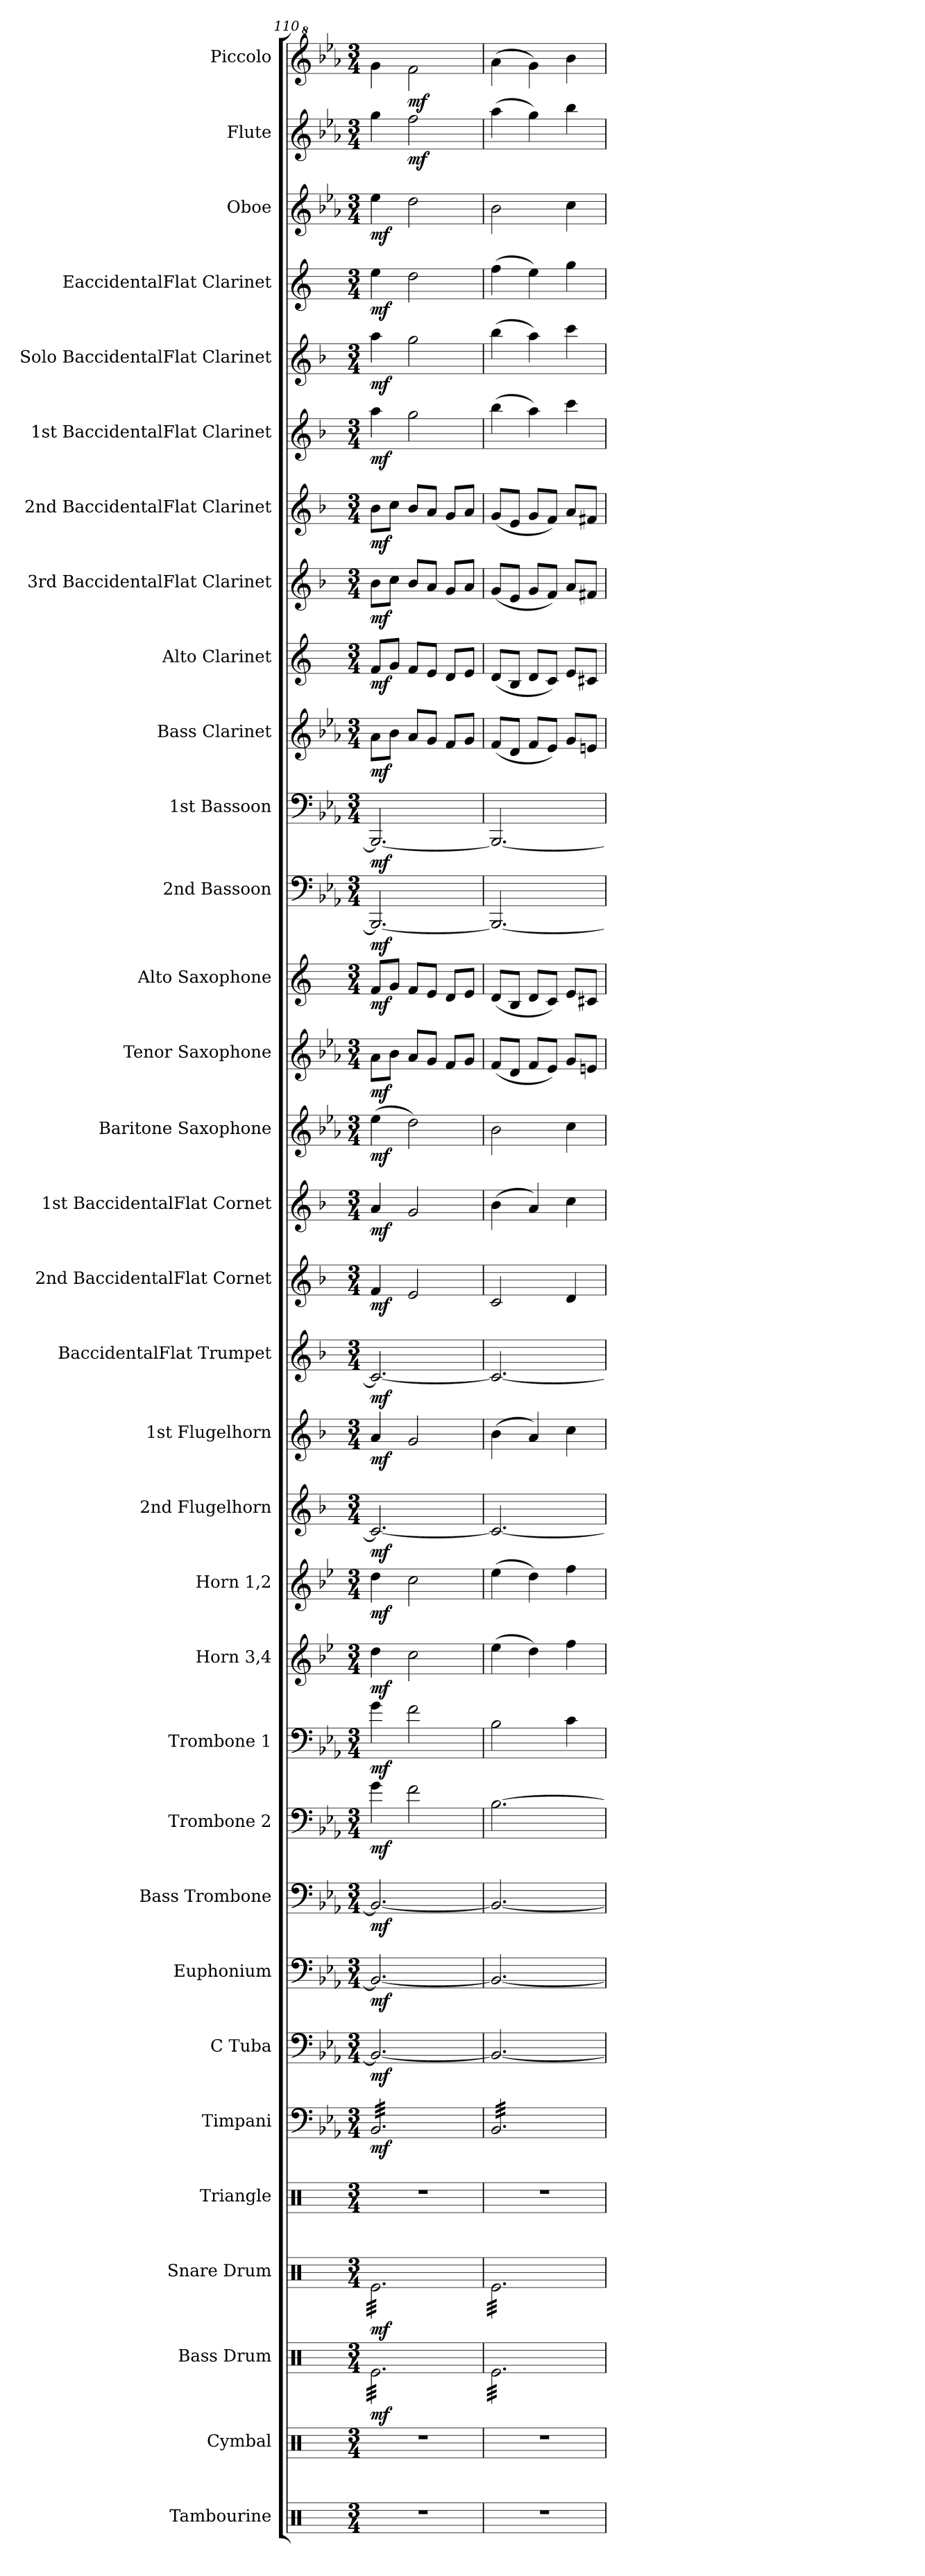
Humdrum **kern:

**kern	**kern	**kern	**dynam	**kern	**dynam	**kern	**kern	**dynam	**kern	**dynam	**kern	**dynam	**kern	**dynam	**kern	**dynam	**kern	**dynam	**kern	**dynam	**kern	**dynam	**kern	**dynam	**kern	**dynam	**kern	**dynam	**kern	**dynam	**kern	**dynam	**kern	**dynam	**kern	**dynam	**kern	**dynam	**kern	**dynam	**kern	**dynam	**kern	**dynam	**kern	**dynam	**kern	**dynam	**kern	**dynam	**kern	**dynam	**kern	**dynam	**kern	**dynam	**kern	**dynam	**kern	**dynam	**kern	**dynam
*part33	*part32	*part31	*part31	*part30	*part30	*part29	*part28	*part28	*part27	*part27	*part26	*part26	*part25	*part25	*part24	*part24	*part23	*part23	*part22	*part22	*part21	*part21	*part20	*part20	*part19	*part19	*part18	*part18	*part17	*part17	*part16	*part16	*part15	*part15	*part14	*part14	*part13	*part13	*part12	*part12	*part11	*part11	*part10	*part10	*part9	*part9	*part8	*part8	*part7	*part7	*part6	*part6	*part5	*part5	*part4	*part4	*part3	*part3	*part2	*part2	*part1	*part1
*staff33	*staff32	*staff31	*staff31	*staff30	*staff30	*staff29	*staff28	*staff28	*staff27	*staff27	*staff26	*staff26	*staff25	*staff25	*staff24	*staff24	*staff23	*staff23	*staff22	*staff22	*staff21	*staff21	*staff20	*staff20	*staff19	*staff19	*staff18	*staff18	*staff17	*staff17	*staff16	*staff16	*staff15	*staff15	*staff14	*staff14	*staff13	*staff13	*staff12	*staff12	*staff11	*staff11	*staff10	*staff10	*staff9	*staff9	*staff8	*staff8	*staff7	*staff7	*staff6	*staff6	*staff5	*staff5	*staff4	*staff4	*staff3	*staff3	*staff2	*staff2	*staff1	*staff1
*I"Tambourine	*I"Cymbal	*I"Bass Drum	*	*I"Snare Drum	*	*I"Triangle	*I"Timpani	*	*I"C Tuba	*	*I"Euphonium	*	*I"Bass Trombone	*	*I"Trombone 2	*	*I"Trombone 1	*	*I"Horn 3,4	*	*I"Horn 1,2	*	*I"2nd Flugelhorn	*	*I"1st Flugelhorn	*	*I"BaccidentalFlat Trumpet	*	*I"2nd BaccidentalFlat Cornet	*	*I"1st BaccidentalFlat Cornet	*	*I"Baritone Saxophone	*	*I"Tenor Saxophone	*	*I"Alto Saxophone	*	*I"2nd Bassoon	*	*I"1st Bassoon	*	*I"Bass Clarinet	*	*I"Alto Clarinet	*	*I"3rd BaccidentalFlat Clarinet	*	*I"2nd BaccidentalFlat Clarinet	*	*I"1st BaccidentalFlat Clarinet	*	*I"Solo BaccidentalFlat Clarinet	*	*I"EaccidentalFlat Clarinet	*	*I"Oboe	*	*I"Flute	*	*I"Piccolo	*
*I'Tamb.	*I'Cym.	*I'B. Dr.	*	*I'Sn. Dr.	*	*I'Trgl.	*I'Timp.	*	*I'C Tu.	*	*I'Eu.	*	*I'B. Trb.	*	*I'Trb. 2	*	*I'Trb. 1	*	*I'Hn. 3,4	*	*I'Hn. 1,2	*	*I'2nd Flghn.	*	*I'1st Flghn.	*	*I'BaccidentalFlat Tpt.	*	*I'2nd BaccidentalFlat Cnt.	*	*I'1st BaccidentalFlat Cnt.	*	*I'Bar. Sax.	*	*I'T. Sax.	*	*I'A. Sax.	*	*I'2nd Bsn.	*	*I'1st Bsn.	*	*I'B. Cl.	*	*I'A. Cl.	*	*I'3rd BaccidentalFlat Cl.	*	*I'2nd BaccidentalFlat Cl.	*	*I'1st BaccidentalFlat Cl.	*	*I'Solo BaccidentalFlat Cl.	*	*I'EaccidentalFlat Cl.	*	*I'Ob.	*	*I'Fl.	*	*I'Picc.	*
*clefX	*clefX	*clefX	*	*clefX	*	*clefX	*clefF4	*	*clefF4	*	*clefF4	*	*clefF4	*	*clefF4	*	*clefF4	*	*clefG2	*	*clefG2	*	*clefG2	*	*clefG2	*	*clefG2	*	*clefG2	*	*clefG2	*	*clefG2	*	*clefG2	*	*clefG2	*	*clefF4	*	*clefF4	*	*clefG2	*	*clefG2	*	*clefG2	*	*clefG2	*	*clefG2	*	*clefG2	*	*clefG2	*	*clefG2	*	*clefG2	*	*clefG^2	*
*	*	*	*	*	*	*	*	*	*	*	*	*	*	*	*	*	*	*	*ITrd4c7	*	*ITrd4c7	*	*ITrd1c2	*	*ITrd1c2	*	*ITrd1c2	*	*ITrd1c2	*	*ITrd1c2	*	*ITrd12c21	*	*ITrd8c14	*	*ITrd5c9	*	*	*	*	*	*ITrd8c14	*	*ITrd5c9	*	*ITrd1c2	*	*ITrd1c2	*	*ITrd1c2	*	*ITrd1c2	*	*ITrd-2c-3	*	*	*	*	*	*ITrd-7c-12	*
*k[]	*k[]	*k[]	*	*k[]	*	*k[]	*k[b-e-a-]	*	*k[b-e-a-]	*	*k[b-e-a-]	*	*k[b-e-a-]	*	*k[b-e-a-]	*	*k[b-e-a-]	*	*k[b-e-a-]	*	*k[b-e-a-]	*	*k[b-e-a-]	*	*k[b-e-a-]	*	*k[b-e-a-]	*	*k[b-e-a-]	*	*k[b-e-a-]	*	*k[b-e-a-]	*	*k[b-e-a-]	*	*k[b-e-a-]	*	*k[b-e-a-]	*	*k[b-e-a-]	*	*k[b-e-a-]	*	*k[b-e-a-]	*	*k[b-e-a-]	*	*k[b-e-a-]	*	*k[b-e-a-]	*	*k[b-e-a-]	*	*k[b-e-a-]	*	*k[b-e-a-]	*	*k[b-e-a-]	*	*k[b-e-a-]	*
*M3/4	*M3/4	*M3/4	*	*M3/4	*	*M3/4	*M3/4	*	*M3/4	*	*M3/4	*	*M3/4	*	*M3/4	*	*M3/4	*	*M3/4	*	*M3/4	*	*M3/4	*	*M3/4	*	*M3/4	*	*M3/4	*	*M3/4	*	*M3/4	*	*M3/4	*	*M3/4	*	*M3/4	*	*M3/4	*	*M3/4	*	*M3/4	*	*M3/4	*	*M3/4	*	*M3/4	*	*M3/4	*	*M3/4	*	*M3/4	*	*M3/4	*	*M3/4	*
=110	=110	=110	=110	=110	=110	=110	=110	=110	=110	=110	=110	=110	=110	=110	=110	=110	=110	=110	=110	=110	=110	=110	=110	=110	=110	=110	=110	=110	=110	=110	=110	=110	=110	=110	=110	=110	=110	=110	=110	=110	=110	=110	=110	=110	=110	=110	=110	=110	=110	=110	=110	=110	=110	=110	=110	=110	=110	=110	=110	=110	=110	=110
!	!	!	!LO:DY:b	!	!LO:DY:b	!	!	!LO:DY:b	!	!LO:DY:b	!	!LO:DY:b	!	!LO:DY:b	!	!LO:DY:b	!	!LO:DY:b	!	!LO:DY:b	!	!LO:DY:b	!	!LO:DY:b	!	!LO:DY:b	!	!LO:DY:b	!	!LO:DY:b	!	!LO:DY:b	!	!LO:DY:b	!	!LO:DY:b	!	!LO:DY:b	!	!LO:DY:b	!	!LO:DY:b	!	!LO:DY:b	!	!LO:DY:b	!	!LO:DY:b	!	!LO:DY:b	!	!LO:DY:b	!	!LO:DY:b	!	!LO:DY:b	!	!LO:DY:b	!	!	!	!
*	*	*tremolo	*	*	*	*	*	*	*	*	*	*	*	*	*	*	*	*	*	*	*	*	*	*	*	*	*	*	*	*	*	*	*	*	*	*	*	*	*	*	*	*	*	*	*	*	*	*	*	*	*	*	*	*	*	*	*	*	*	*	*	*
*	*	*	*	*tremolo	*	*	*	*	*	*	*	*	*	*	*	*	*	*	*	*	*	*	*	*	*	*	*	*	*	*	*	*	*	*	*	*	*	*	*	*	*	*	*	*	*	*	*	*	*	*	*	*	*	*	*	*	*	*	*	*	*	*
*	*	*	*	*	*	*	*tremolo	*	*	*	*	*	*	*	*	*	*	*	*	*	*	*	*	*	*	*	*	*	*	*	*	*	*	*	*	*	*	*	*	*	*	*	*	*	*	*	*	*	*	*	*	*	*	*	*	*	*	*	*	*	*	*
2.r	2.r	32Re\LLL	mf	32Re\LLL	mf	2.r	32BB-/LLL	mf	2.BB-/_	mf	2.BB-/_	mf	2.BB-/_	mf	4g\	mf	4g\	mf	4g\	mf	4g\	mf	2.B-/_	mf	4g/	mf	2.B-/_	mf	4e-/	mf	4g/	mf	(4e-\	mf	8A-\L	mf	8A-/L	mf	2.BBB-/_	mf	2.BBB-/_	mf	8A-\L	mf	8A-/L	mf	8a-\L	mf	8a-\L	mf	4gg\	mf	4gg\	mf	4gg\	mf	4ee-\	mf	4gg\	.	4ggg\	.
.	.	32Re\	.	32Re\	.	.	32BB-/	.	.	.	.	.	.	.	.	.	.	.	.	.	.	.	.	.	.	.	.	.	.	.	.	.	.	.	.	.	.	.	.	.	.	.	.	.	.	.	.	.	.	.	.	.	.	.	.	.	.	.	.	.	.	.
.	.	32Re\	.	32Re\	.	.	32BB-/	.	.	.	.	.	.	.	.	.	.	.	.	.	.	.	.	.	.	.	.	.	.	.	.	.	.	.	.	.	.	.	.	.	.	.	.	.	.	.	.	.	.	.	.	.	.	.	.	.	.	.	.	.	.	.
.	.	32Re\	.	32Re\	.	.	32BB-/	.	.	.	.	.	.	.	.	.	.	.	.	.	.	.	.	.	.	.	.	.	.	.	.	.	.	.	.	.	.	.	.	.	.	.	.	.	.	.	.	.	.	.	.	.	.	.	.	.	.	.	.	.	.	.
.	.	32Re\	.	32Re\	.	.	32BB-/	.	.	.	.	.	.	.	.	.	.	.	.	.	.	.	.	.	.	.	.	.	.	.	.	.	.	.	8B-\J	.	8B-/J	.	.	.	.	.	8B-\J	.	8B-/J	.	8b-\J	.	8b-\J	.	.	.	.	.	.	.	.	.	.	.	.	.
.	.	32Re\	.	32Re\	.	.	32BB-/	.	.	.	.	.	.	.	.	.	.	.	.	.	.	.	.	.	.	.	.	.	.	.	.	.	.	.	.	.	.	.	.	.	.	.	.	.	.	.	.	.	.	.	.	.	.	.	.	.	.	.	.	.	.	.
.	.	32Re\	.	32Re\	.	.	32BB-/	.	.	.	.	.	.	.	.	.	.	.	.	.	.	.	.	.	.	.	.	.	.	.	.	.	.	.	.	.	.	.	.	.	.	.	.	.	.	.	.	.	.	.	.	.	.	.	.	.	.	.	.	.	.	.
.	.	32Re\	.	32Re\	.	.	32BB-/	.	.	.	.	.	.	.	.	.	.	.	.	.	.	.	.	.	.	.	.	.	.	.	.	.	.	.	.	.	.	.	.	.	.	.	.	.	.	.	.	.	.	.	.	.	.	.	.	.	.	.	.	.	.	.
!	!	!	!	!	!	!	!	!	!	!	!	!	!	!	!	!	!	!	!	!	!	!	!	!	!	!	!	!	!	!	!	!	!	!	!	!	!	!	!	!	!	!	!	!	!	!	!	!	!	!	!	!	!	!	!	!	!	!	!	!LO:DY:b	!	!LO:DY:b
.	.	32Re\	.	32Re\	.	.	32BB-/	.	.	.	.	.	.	.	2f\	.	2f\	.	2f\	.	2f\	.	.	.	2f/	.	.	.	2d/	.	2f/	.	2d\)	.	8A-/L	.	8A-/L	.	.	.	.	.	8A-/L	.	8A-/L	.	8a-/L	.	8a-/L	.	2ff\	.	2ff\	.	2ff\	.	2dd\	.	2ff\	mf	2fff\	mf
.	.	32Re\	.	32Re\	.	.	32BB-/	.	.	.	.	.	.	.	.	.	.	.	.	.	.	.	.	.	.	.	.	.	.	.	.	.	.	.	.	.	.	.	.	.	.	.	.	.	.	.	.	.	.	.	.	.	.	.	.	.	.	.	.	.	.	.
.	.	32Re\	.	32Re\	.	.	32BB-/	.	.	.	.	.	.	.	.	.	.	.	.	.	.	.	.	.	.	.	.	.	.	.	.	.	.	.	.	.	.	.	.	.	.	.	.	.	.	.	.	.	.	.	.	.	.	.	.	.	.	.	.	.	.	.
.	.	32Re\	.	32Re\	.	.	32BB-/	.	.	.	.	.	.	.	.	.	.	.	.	.	.	.	.	.	.	.	.	.	.	.	.	.	.	.	.	.	.	.	.	.	.	.	.	.	.	.	.	.	.	.	.	.	.	.	.	.	.	.	.	.	.	.
.	.	32Re\	.	32Re\	.	.	32BB-/	.	.	.	.	.	.	.	.	.	.	.	.	.	.	.	.	.	.	.	.	.	.	.	.	.	.	.	8G/J	.	8G/J	.	.	.	.	.	8G/J	.	8G/J	.	8g/J	.	8g/J	.	.	.	.	.	.	.	.	.	.	.	.	.
.	.	32Re\	.	32Re\	.	.	32BB-/	.	.	.	.	.	.	.	.	.	.	.	.	.	.	.	.	.	.	.	.	.	.	.	.	.	.	.	.	.	.	.	.	.	.	.	.	.	.	.	.	.	.	.	.	.	.	.	.	.	.	.	.	.	.	.
.	.	32Re\	.	32Re\	.	.	32BB-/	.	.	.	.	.	.	.	.	.	.	.	.	.	.	.	.	.	.	.	.	.	.	.	.	.	.	.	.	.	.	.	.	.	.	.	.	.	.	.	.	.	.	.	.	.	.	.	.	.	.	.	.	.	.	.
.	.	32Re\	.	32Re\	.	.	32BB-/	.	.	.	.	.	.	.	.	.	.	.	.	.	.	.	.	.	.	.	.	.	.	.	.	.	.	.	.	.	.	.	.	.	.	.	.	.	.	.	.	.	.	.	.	.	.	.	.	.	.	.	.	.	.	.
.	.	32Re\	.	32Re\	.	.	32BB-/	.	.	.	.	.	.	.	.	.	.	.	.	.	.	.	.	.	.	.	.	.	.	.	.	.	.	.	8F/L	.	8F/L	.	.	.	.	.	8F/L	.	8F/L	.	8f/L	.	8f/L	.	.	.	.	.	.	.	.	.	.	.	.	.
.	.	32Re\	.	32Re\	.	.	32BB-/	.	.	.	.	.	.	.	.	.	.	.	.	.	.	.	.	.	.	.	.	.	.	.	.	.	.	.	.	.	.	.	.	.	.	.	.	.	.	.	.	.	.	.	.	.	.	.	.	.	.	.	.	.	.	.
.	.	32Re\	.	32Re\	.	.	32BB-/	.	.	.	.	.	.	.	.	.	.	.	.	.	.	.	.	.	.	.	.	.	.	.	.	.	.	.	.	.	.	.	.	.	.	.	.	.	.	.	.	.	.	.	.	.	.	.	.	.	.	.	.	.	.	.
.	.	32Re\	.	32Re\	.	.	32BB-/	.	.	.	.	.	.	.	.	.	.	.	.	.	.	.	.	.	.	.	.	.	.	.	.	.	.	.	.	.	.	.	.	.	.	.	.	.	.	.	.	.	.	.	.	.	.	.	.	.	.	.	.	.	.	.
.	.	32Re\	.	32Re\	.	.	32BB-/	.	.	.	.	.	.	.	.	.	.	.	.	.	.	.	.	.	.	.	.	.	.	.	.	.	.	.	8G/J	.	8G/J	.	.	.	.	.	8G/J	.	8G/J	.	8g/J	.	8g/J	.	.	.	.	.	.	.	.	.	.	.	.	.
.	.	32Re\	.	32Re\	.	.	32BB-/	.	.	.	.	.	.	.	.	.	.	.	.	.	.	.	.	.	.	.	.	.	.	.	.	.	.	.	.	.	.	.	.	.	.	.	.	.	.	.	.	.	.	.	.	.	.	.	.	.	.	.	.	.	.	.
.	.	32Re\	.	32Re\	.	.	32BB-/	.	.	.	.	.	.	.	.	.	.	.	.	.	.	.	.	.	.	.	.	.	.	.	.	.	.	.	.	.	.	.	.	.	.	.	.	.	.	.	.	.	.	.	.	.	.	.	.	.	.	.	.	.	.	.
.	.	32Re\JJJ	.	32Re\JJJ	.	.	32BB-/JJJ	.	.	.	.	.	.	.	.	.	.	.	.	.	.	.	.	.	.	.	.	.	.	.	.	.	.	.	.	.	.	.	.	.	.	.	.	.	.	.	.	.	.	.	.	.	.	.	.	.	.	.	.	.	.	.
=111	=111	=111	=111	=111	=111	=111	=111	=111	=111	=111	=111	=111	=111	=111	=111	=111	=111	=111	=111	=111	=111	=111	=111	=111	=111	=111	=111	=111	=111	=111	=111	=111	=111	=111	=111	=111	=111	=111	=111	=111	=111	=111	=111	=111	=111	=111	=111	=111	=111	=111	=111	=111	=111	=111	=111	=111	=111	=111	=111	=111	=111	=111
2.r	2.r	32Re\LLL	.	32Re\LLL	.	2.r	32BB-/LLL	.	2.BB-/_	.	2.BB-/_	.	2.BB-/_	.	[2.B-\	.	2B-\	.	(4a-\	.	(4a-\	.	2.B-/_	.	(4a-\	.	2.B-/_	.	2B-/	.	(4a-\	.	2B-\	.	(8F/L	.	(8F/L	.	2.BBB-/_	.	2.BBB-/_	.	(8F/L	.	(8F/L	.	(8f/L	.	(8f/L	.	(4aa-\	.	(4aa-\	.	(4aa-\	.	2b-\	.	(4aa-\	.	(4aaa-\	.
.	.	32Re\	.	32Re\	.	.	32BB-/	.	.	.	.	.	.	.	.	.	.	.	.	.	.	.	.	.	.	.	.	.	.	.	.	.	.	.	.	.	.	.	.	.	.	.	.	.	.	.	.	.	.	.	.	.	.	.	.	.	.	.	.	.	.	.
.	.	32Re\	.	32Re\	.	.	32BB-/	.	.	.	.	.	.	.	.	.	.	.	.	.	.	.	.	.	.	.	.	.	.	.	.	.	.	.	.	.	.	.	.	.	.	.	.	.	.	.	.	.	.	.	.	.	.	.	.	.	.	.	.	.	.	.
.	.	32Re\	.	32Re\	.	.	32BB-/	.	.	.	.	.	.	.	.	.	.	.	.	.	.	.	.	.	.	.	.	.	.	.	.	.	.	.	.	.	.	.	.	.	.	.	.	.	.	.	.	.	.	.	.	.	.	.	.	.	.	.	.	.	.	.
.	.	32Re\	.	32Re\	.	.	32BB-/	.	.	.	.	.	.	.	.	.	.	.	.	.	.	.	.	.	.	.	.	.	.	.	.	.	.	.	8D/J	.	8D/J	.	.	.	.	.	8D/J	.	8D/J	.	8d/J	.	8d/J	.	.	.	.	.	.	.	.	.	.	.	.	.
.	.	32Re\	.	32Re\	.	.	32BB-/	.	.	.	.	.	.	.	.	.	.	.	.	.	.	.	.	.	.	.	.	.	.	.	.	.	.	.	.	.	.	.	.	.	.	.	.	.	.	.	.	.	.	.	.	.	.	.	.	.	.	.	.	.	.	.
.	.	32Re\	.	32Re\	.	.	32BB-/	.	.	.	.	.	.	.	.	.	.	.	.	.	.	.	.	.	.	.	.	.	.	.	.	.	.	.	.	.	.	.	.	.	.	.	.	.	.	.	.	.	.	.	.	.	.	.	.	.	.	.	.	.	.	.
.	.	32Re\	.	32Re\	.	.	32BB-/	.	.	.	.	.	.	.	.	.	.	.	.	.	.	.	.	.	.	.	.	.	.	.	.	.	.	.	.	.	.	.	.	.	.	.	.	.	.	.	.	.	.	.	.	.	.	.	.	.	.	.	.	.	.	.
.	.	32Re\	.	32Re\	.	.	32BB-/	.	.	.	.	.	.	.	.	.	.	.	4g\)	.	4g\)	.	.	.	4g/)	.	.	.	.	.	4g/)	.	.	.	8F/L	.	8F/L	.	.	.	.	.	8F/L	.	8F/L	.	8f/L	.	8f/L	.	4gg\)	.	4gg\)	.	4gg\)	.	.	.	4gg\)	.	4ggg\)	.
.	.	32Re\	.	32Re\	.	.	32BB-/	.	.	.	.	.	.	.	.	.	.	.	.	.	.	.	.	.	.	.	.	.	.	.	.	.	.	.	.	.	.	.	.	.	.	.	.	.	.	.	.	.	.	.	.	.	.	.	.	.	.	.	.	.	.	.
.	.	32Re\	.	32Re\	.	.	32BB-/	.	.	.	.	.	.	.	.	.	.	.	.	.	.	.	.	.	.	.	.	.	.	.	.	.	.	.	.	.	.	.	.	.	.	.	.	.	.	.	.	.	.	.	.	.	.	.	.	.	.	.	.	.	.	.
.	.	32Re\	.	32Re\	.	.	32BB-/	.	.	.	.	.	.	.	.	.	.	.	.	.	.	.	.	.	.	.	.	.	.	.	.	.	.	.	.	.	.	.	.	.	.	.	.	.	.	.	.	.	.	.	.	.	.	.	.	.	.	.	.	.	.	.
.	.	32Re\	.	32Re\	.	.	32BB-/	.	.	.	.	.	.	.	.	.	.	.	.	.	.	.	.	.	.	.	.	.	.	.	.	.	.	.	8E-/J)	.	8E-/J)	.	.	.	.	.	8E-/J)	.	8E-/J)	.	8e-/J)	.	8e-/J)	.	.	.	.	.	.	.	.	.	.	.	.	.
.	.	32Re\	.	32Re\	.	.	32BB-/	.	.	.	.	.	.	.	.	.	.	.	.	.	.	.	.	.	.	.	.	.	.	.	.	.	.	.	.	.	.	.	.	.	.	.	.	.	.	.	.	.	.	.	.	.	.	.	.	.	.	.	.	.	.	.
.	.	32Re\	.	32Re\	.	.	32BB-/	.	.	.	.	.	.	.	.	.	.	.	.	.	.	.	.	.	.	.	.	.	.	.	.	.	.	.	.	.	.	.	.	.	.	.	.	.	.	.	.	.	.	.	.	.	.	.	.	.	.	.	.	.	.	.
.	.	32Re\	.	32Re\	.	.	32BB-/	.	.	.	.	.	.	.	.	.	.	.	.	.	.	.	.	.	.	.	.	.	.	.	.	.	.	.	.	.	.	.	.	.	.	.	.	.	.	.	.	.	.	.	.	.	.	.	.	.	.	.	.	.	.	.
*	*	*	*	*	*	*	*	*	*	*	*	*	*	*	*	*	*	*	*	*	*	*	*	*	*	*	*	*	*	*	*	*	*	*	*	*	*	*	*	*	*	*	*	*	*	*	*	*	*	*	*	*	*	*	*	*	*	*	*	*	*MM88	*
.	.	32Re\	.	32Re\	.	.	32BB-/	.	.	.	.	.	.	.	.	.	4c\	.	4b-\	.	4b-\	.	.	.	4b-\	.	.	.	4c/	.	4b-\	.	4c\	.	8G/L	.	8G/L	.	.	.	.	.	8G/L	.	8G/L	.	8g/L	.	8g/L	.	4bb-\	.	4bb-\	.	4bb-\	.	4cc\	.	4bb-\	.	4bbb-\	.
.	.	32Re\	.	32Re\	.	.	32BB-/	.	.	.	.	.	.	.	.	.	.	.	.	.	.	.	.	.	.	.	.	.	.	.	.	.	.	.	.	.	.	.	.	.	.	.	.	.	.	.	.	.	.	.	.	.	.	.	.	.	.	.	.	.	.	.
.	.	32Re\	.	32Re\	.	.	32BB-/	.	.	.	.	.	.	.	.	.	.	.	.	.	.	.	.	.	.	.	.	.	.	.	.	.	.	.	.	.	.	.	.	.	.	.	.	.	.	.	.	.	.	.	.	.	.	.	.	.	.	.	.	.	.	.
.	.	32Re\	.	32Re\	.	.	32BB-/	.	.	.	.	.	.	.	.	.	.	.	.	.	.	.	.	.	.	.	.	.	.	.	.	.	.	.	.	.	.	.	.	.	.	.	.	.	.	.	.	.	.	.	.	.	.	.	.	.	.	.	.	.	.	.
.	.	32Re\	.	32Re\	.	.	32BB-/	.	.	.	.	.	.	.	.	.	.	.	.	.	.	.	.	.	.	.	.	.	.	.	.	.	.	.	8En/J	.	8En/J	.	.	.	.	.	8En/J	.	8En/J	.	8en/J	.	8en/J	.	.	.	.	.	.	.	.	.	.	.	.	.
.	.	32Re\	.	32Re\	.	.	32BB-/	.	.	.	.	.	.	.	.	.	.	.	.	.	.	.	.	.	.	.	.	.	.	.	.	.	.	.	.	.	.	.	.	.	.	.	.	.	.	.	.	.	.	.	.	.	.	.	.	.	.	.	.	.	.	.
.	.	32Re\	.	32Re\	.	.	32BB-/	.	.	.	.	.	.	.	.	.	.	.	.	.	.	.	.	.	.	.	.	.	.	.	.	.	.	.	.	.	.	.	.	.	.	.	.	.	.	.	.	.	.	.	.	.	.	.	.	.	.	.	.	.	.	.
.	.	32Re\JJJ	.	32Re\JJJ	.	.	32BB-/JJJ	.	.	.	.	.	.	.	.	.	.	.	.	.	.	.	.	.	.	.	.	.	.	.	.	.	.	.	.	.	.	.	.	.	.	.	.	.	.	.	.	.	.	.	.	.	.	.	.	.	.	.	.	.	.	.
*	*	*	*	*	*	*	*Xtremolo	*	*	*	*	*	*	*	*	*	*	*	*	*	*	*	*	*	*	*	*	*	*	*	*	*	*	*	*	*	*	*	*	*	*	*	*	*	*	*	*	*	*	*	*	*	*	*	*	*	*	*	*	*	*	*
*	*	*	*	*Xtremolo	*	*	*	*	*	*	*	*	*	*	*	*	*	*	*	*	*	*	*	*	*	*	*	*	*	*	*	*	*	*	*	*	*	*	*	*	*	*	*	*	*	*	*	*	*	*	*	*	*	*	*	*	*	*	*	*	*	*
*	*	*Xtremolo	*	*	*	*	*	*	*	*	*	*	*	*	*	*	*	*	*	*	*	*	*	*	*	*	*	*	*	*	*	*	*	*	*	*	*	*	*	*	*	*	*	*	*	*	*	*	*	*	*	*	*	*	*	*	*	*	*	*	*	*
=	=	=	=	=	=	=	=	=	=	=	=	=	=	=	=	=	=	=	=	=	=	=	=	=	=	=	=	=	=	=	=	=	=	=	=	=	=	=	=	=	=	=	=	=	=	=	=	=	=	=	=	=	=	=	=	=	=	=	=	=	=	=
*-	*-	*-	*-	*-	*-	*-	*-	*-	*-	*-	*-	*-	*-	*-	*-	*-	*-	*-	*-	*-	*-	*-	*-	*-	*-	*-	*-	*-	*-	*-	*-	*-	*-	*-	*-	*-	*-	*-	*-	*-	*-	*-	*-	*-	*-	*-	*-	*-	*-	*-	*-	*-	*-	*-	*-	*-	*-	*-	*-	*-	*-	*-
